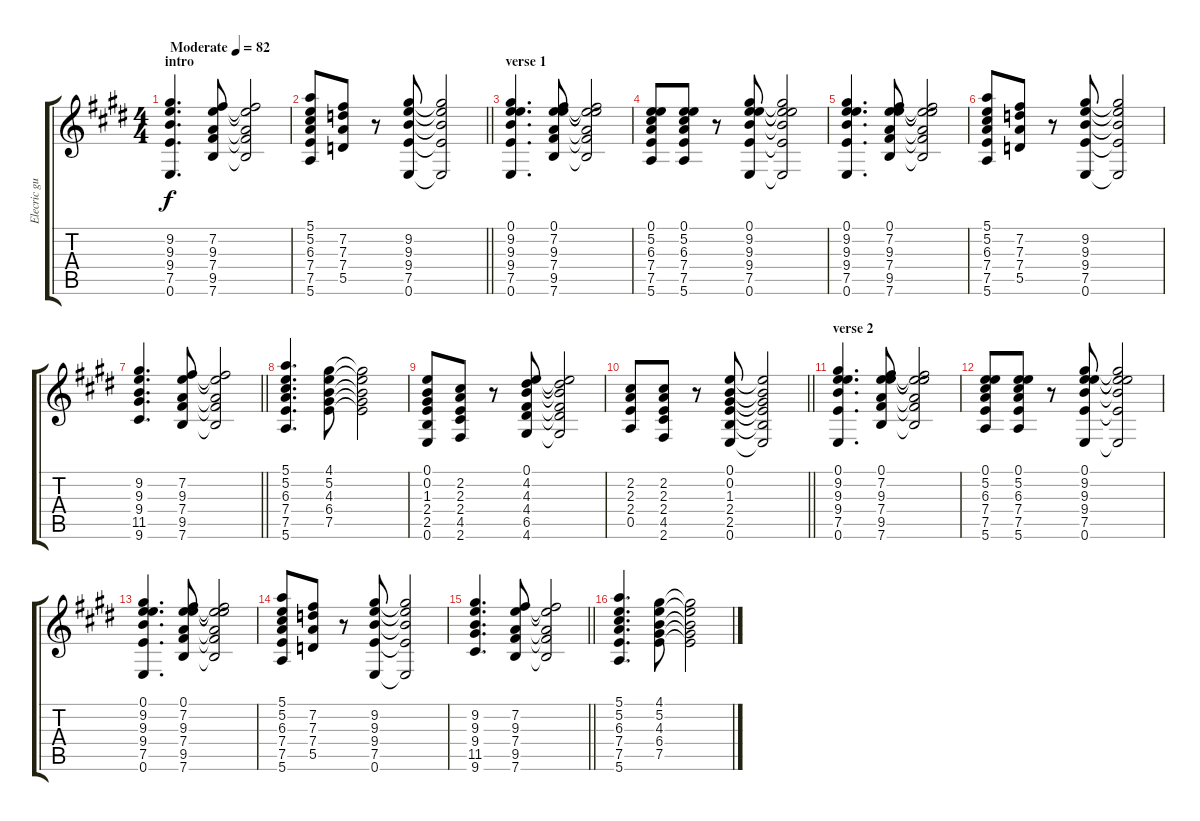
\track ("Elecric guitar 3" "Elecric gu") {instrument electricguitarclean}
\staff {score tabs}
\tuning (E4 B3 G3 D3 A2 E2) {hide}
\ts (4 4)
\section ("" "intro")
\tempo (82 "Moderate")
\clef g2
\ks e
(9.2 9.3 9.4 7.5 0.6).4{d dy f instrument electricguitarclean} (7.2 9.3 7.4 9.5 7.6).8 (7.2{t} 9.3{t} 7.4{t} 9.5{t} 7.6{t}).2 |
\barLineRight lightlight
(5.1 5.2 6.3 7.4 7.5 5.6).8 (7.2 7.3 7.4 5.5).8 r.8 (9.2 9.3 9.4 7.5 0.6).8 (9.2{t} 9.3{t} 9.4{t} 7.5{t} 0.6{t}).2 |
\section ("" "verse 1")
(0.1 9.2 9.3 9.4 7.5 0.6).4{d} (0.1 7.2 9.3 7.4 9.5 7.6).8 (0.1{t} 7.2{t} 9.3{t} 7.4{t} 9.5{t} 7.6{t}).2 |
(0.1 5.2 6.3 7.4 7.5 5.6).8 (0.1 5.2 6.3 7.4 7.5 5.6).8 r.8 (0.1 9.2 9.3 9.4 7.5 0.6).8 (0.1{t} 9.2{t} 9.3{t} 9.4{t} 7.5{t} 0.6{t}).2 |
(0.1 9.2 9.3 9.4 7.5 0.6).4{d} (0.1 7.2 9.3 7.4 9.5 7.6).8 (0.1{t} 7.2{t} 9.3{t} 7.4{t} 9.5{t} 7.6{t}).2 |
(5.1 5.2 6.3 7.4 7.5 5.6).8 (7.2 7.3 7.4 5.5).8 r.8 (9.2 9.3 9.4 7.5 0.6).8 (9.2{t} 9.3{t} 9.4{t} 7.5{t} 0.6{t}).2 |
\barLineRight lightlight
(9.2 9.3 9.4 11.5 9.6).4{d} (7.2 9.3 7.4 9.5 7.6).8 (7.2{t} 9.3{t} 7.4{t} 9.5{t} 7.6{t}).2 |
(5.1 5.2 6.3 7.4 7.5 5.6).4{d} (4.1 5.2 4.3 6.4 7.5).8 (4.1{t} 5.2{t} 4.3{t} 6.4{t} 7.5{t}).2 |
(0.1 0.2 1.3 2.4 2.5 0.6).8 (2.2 2.3 2.4 4.5 2.6).8 r.8 (0.1 4.2 4.3 4.4 6.5 4.6).8 (0.1{t} 4.2{t} 4.3{t} 4.4{t} 6.5{t} 4.6{t}).2 |
\barLineRight lightlight
(2.2 2.3 2.4 0.5).8 (2.2 2.3 2.4 4.5 2.6).8 r.8 (0.1 0.2 1.3 2.4 2.5 0.6).8 (0.1{t} 0.2{t} 1.3{t} 2.4{t} 2.5{t} 0.6{t}).2 |
\section ("" "verse 2")
(0.1 9.2 9.3 9.4 7.5 0.6).4{d} (0.1 7.2 9.3 7.4 9.5 7.6).8 (0.1{t} 7.2{t} 9.3{t} 7.4{t} 9.5{t} 7.6{t}).2 |
(0.1 5.2 6.3 7.4 7.5 5.6).8 (0.1 5.2 6.3 7.4 7.5 5.6).8 r.8 (0.1 9.2 9.3 9.4 7.5 0.6).8 (0.1{t} 9.2{t} 9.3{t} 9.4{t} 7.5{t} 0.6{t}).2 |
(0.1 9.2 9.3 9.4 7.5 0.6).4{d} (0.1 7.2 9.3 7.4 9.5 7.6).8 (0.1{t} 7.2{t} 9.3{t} 7.4{t} 9.5{t} 7.6{t}).2 |
(5.1 5.2 6.3 7.4 7.5 5.6).8 (7.2 7.3 7.4 5.5).8 r.8 (9.2 9.3 9.4 7.5 0.6).8 (9.2{t} 9.3{t} 9.4{t} 7.5{t} 0.6{t}).2 |
\barLineRight lightlight
(9.2 9.3 9.4 11.5 9.6).4{d} (7.2 9.3 7.4 9.5 7.6).8 (7.2{t} 9.3{t} 7.4{t} 9.5{t} 7.6{t}).2 |
(5.1 5.2 6.3 7.4 7.5 5.6).4{d} (4.1 5.2 4.3 6.4 7.5).8 (4.1{t} 5.2{t} 4.3{t} 6.4{t} 7.5{t}).2
